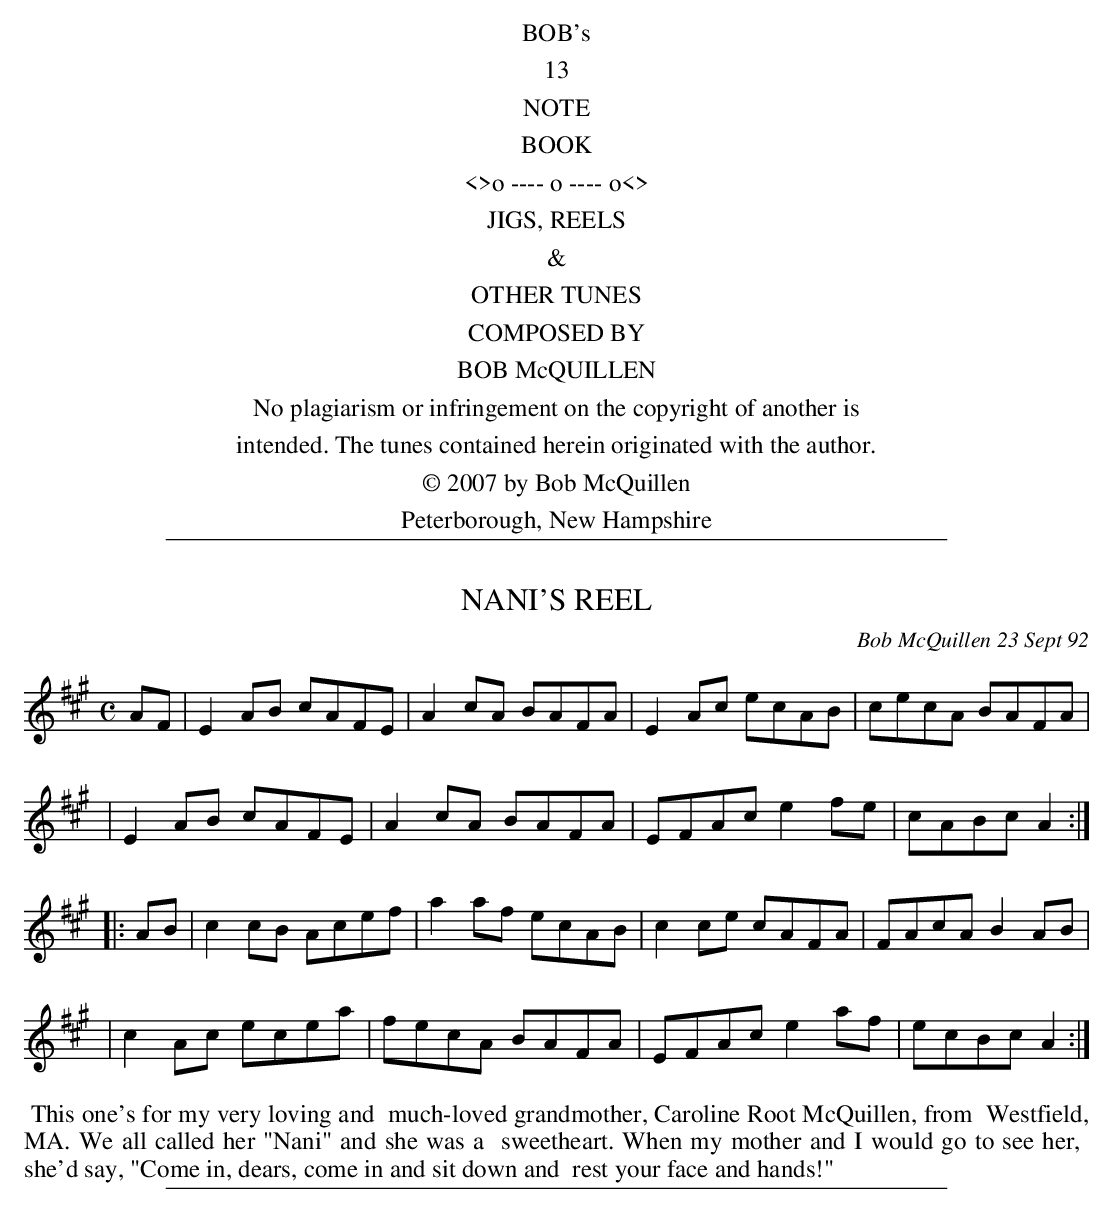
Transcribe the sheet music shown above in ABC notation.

X:1
T: NANI'S REEL
C: Bob McQuillen 23 Sept 92
M: C
L: 1/8
K: A
AF \
| E2AB cAFE | A2cA BAFA | E2Ac ecAB | cecA BAFA |
| E2AB cAFE | A2cA BAFA | EFAc e2fe | cABc A2 :|
|:  AB \
| c2cB Acef | a2af ecAB | c2ce cAFA | FAcA B2AB |
| c2Ac ecea | fecA BAFA | EFAc e2af | ecBc A2 :|
